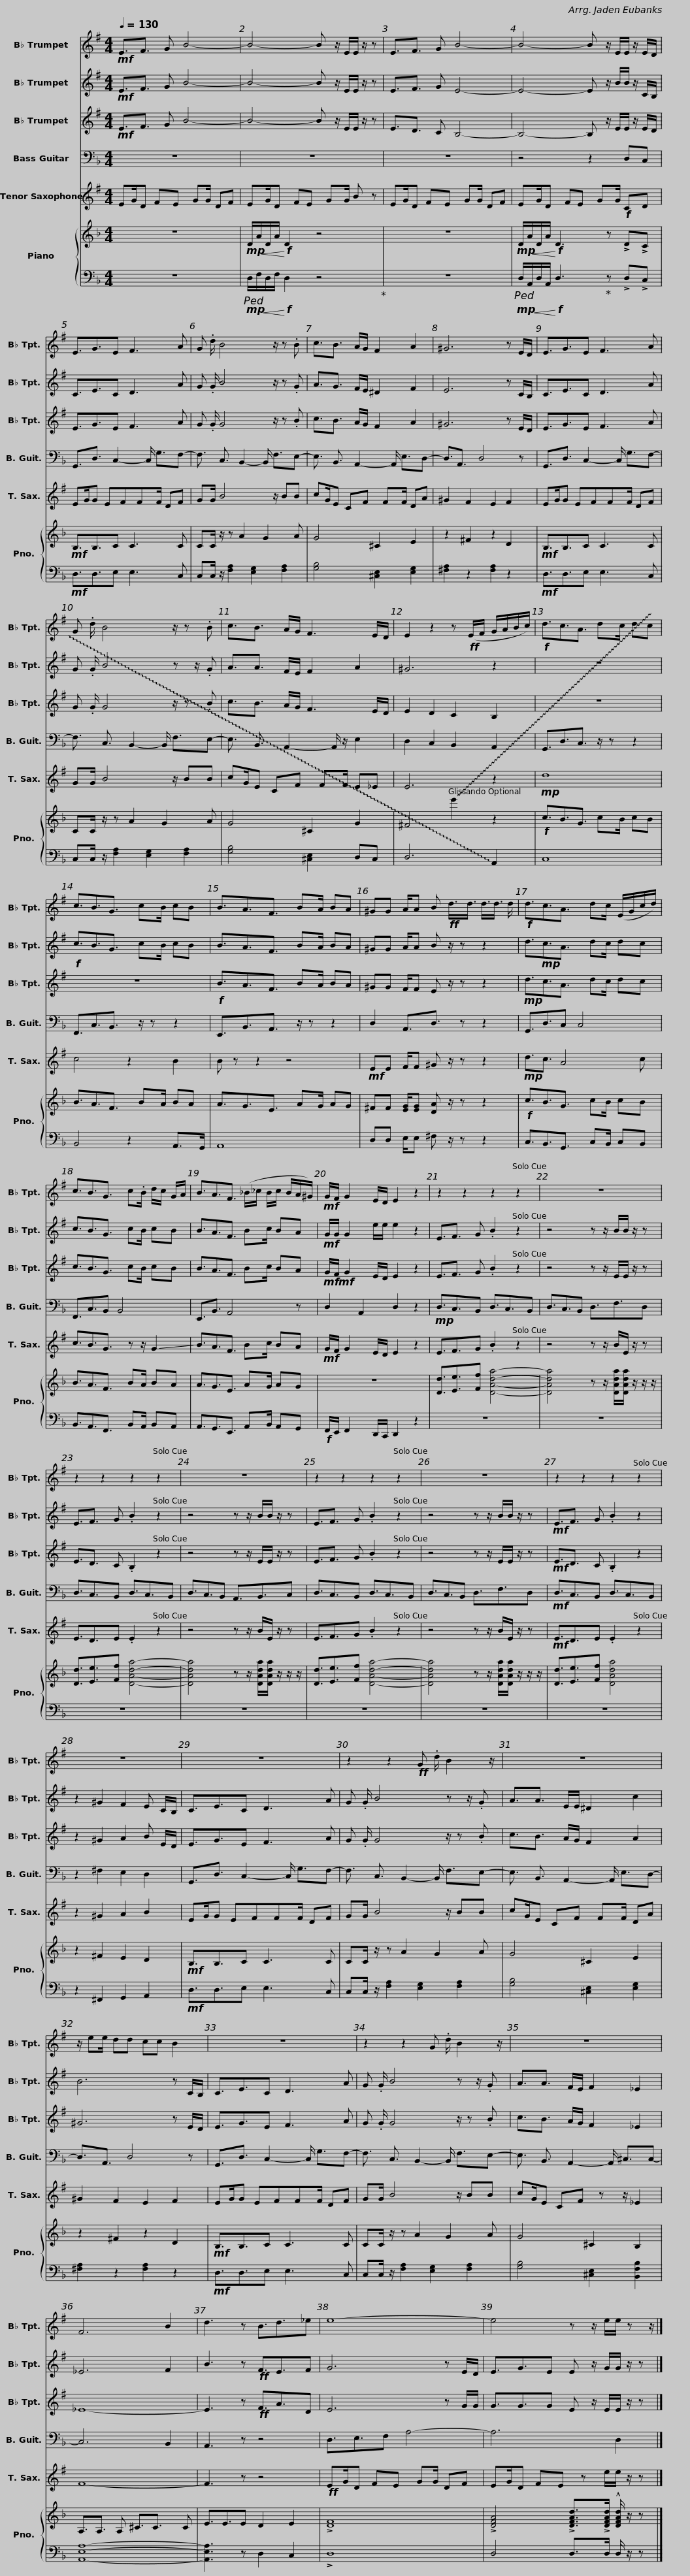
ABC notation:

X:1
%%score 1 2 3 4 5 { 6 | 7 }
L:1/8
Q:1/4=130
M:4/4
I:linebreak $
K:F
V:1 treble transpose=-2
V:2 treble transpose=-2
V:3 treble transpose=-2
V:4 bass transpose=-12
V:5 treble transpose=-14
V:6 treble
V:7 bass
V:1
[K:G]!mf! E3/2F3/2 G B4- | B4- B z/ E/E/ z/ z | E3/2F3/2 G B4- |$ B4- B z/ E/E/ z/ E/D/ | E3/2G3/2E F3 A | %5
 G .d/ B4 z/ z .B |$ c3/2B3/2 A/G/ F2 A2 | ^G6 z E/D/ | E3/2G3/2E F3 A |$ G .d/ B4 z/ z .B | %10
 c3/2B3/2 A/G/ F3 E/D/ | E2 z2 z!ff! (E/F/ G/A/B/c/) |$!f! d3/2c3/2A3/2 dc/ dc | c3/2B3/2G3/2 cB/ cB | B3/2A3/2F3/2 BA/ BA |$ %15
 ^GG A/A B!ff! d3/4d3/4 d3/4d3/4 d/ |!f! d3/2c3/2A3/2 dc/ (E/G/c/d/) | c3/2B3/2G3/2 c.B/ d/c/ G/A/ |$ B3/2A3/2F3/2 (_B/_c/ B/c/ B/A/^G/) |!mf! G/F/ G2 E/D/ E2 z2 | %20
 z2 z2 z2 z2 |$ z8 | z2 z2 z2 z2 | z8 | z2 z2 z2 z2 |$ %25
 z8 | z2 z2 z2 z2 | z8 | z8 |$ z2 z2!ff! G .d/ B2 z/ | %30
 z8 | z/ ee/ dd cc B2 |$ z8 | z2 z2 G .d/ B2 z/ | z8 |$ %35
 F6 B2 | d3 z B3/2d3/2_e | e8- |$ e4 z z/ e/e/ z z/ |] %39
V:2
[K:G]!mf! E3/2F3/2 G B4- | B4- B z/ E/E/ z/ z | E3/2F3/2 G E4- |$ E4- E z/ B/B/ z/ C/B,/ | C3/2E3/2C D3 A | %5
 G .G/ B4 z/ z .G |$ A3/2G3/2 F/E/ ^D2 F2 | E6 z C/B,/ | C3/2E3/2C D3 A |$ G .G/ B4 z z/ .G | %10
 A3/2A3/2 F/E/ F2 A2 | ^G6 z2 |$ z8 |!f! c3/2B3/2G3/2 cB/ cB | B3/2A3/2F3/2 BA/ BA |$ %15
 ^GG A/A B z/ z z2 | d3/2!mp!c3/2A3/2 dc/ dc | c3/2B3/2G3/2 cB/ cB |$ B3/2A3/2F3/2 Bc/ BA |!mf! G/G/ G2 e/e/ e2 z2 | %20
 E3/2F3/2 G .B2 z2 |$ z4 z z/ B/B/ z/ z | E3/2F3/2 G .B2 z2 | z4 z z/ B/B/ z/ z | E3/2F3/2 G .B2 z2 |$ %25
 z4 z z/ B/B/ z/ z |!mf! E3/2F3/2 G .B2 z2 | z2 ^G2 F2 E C/B,/ | C3/2E3/2C D3 A |$ G .G/ B4 z z/ .G | %30
 A3/2A3/2 E/E/ ^D2 c2 | B6 z C/B,/ |$ C3/2E3/2C D3 A | G .G/ B4 z z/ .G | A3/2A3/2 F/E/ F2 _E2 |$ %35
 _E6 F2 | B3 z!ff! F3/2E3/2F | G6 z E/D/ |$ E3/2G3/2E E z/ G/G/ z/ z |] %39
V:3
[K:G]!mf! E3/2F3/2 G B4- | B4- B z/ E/E/ z/ z | E3/2D3/2 C B,4- |$ B,4- B, z/ E/E/ z/ E/D/ | E3/2G3/2E F3 A | %5
 G .G/ G4 z/ z .B |$ c3/2B3/2 A/G/ F2 A2 | ^G6 z E/D/ | E3/2G3/2E F3 A |$ G .G/ G4 z/ z .B | %10
 c3/2B3/2 A/G/ F3 E/D/ | E2 D2 C2 B,2 |$ z8 | z8 |!f! B3/2A3/2F3/2 BA/ BA |$ %15
 ^GG F/F E z/ z z2 |!mp! d3/2c3/2A3/2 dc/ dc | c3/2B3/2G3/2 cB/ cB |$ B3/2A3/2F3/2 Bc/ BA |!mf!!mf! G/F/ G2 E/D/ E2 z2 | %20
 E3/2F3/2 G .B2 z2 |$ z4 z z/ E/E/ z/ z | E3/2D3/2 C .B,2 z2 | z4 z z/ E/E/ z/ z | E3/2F3/2 G .B2 z2 |$ %25
 z4 z z/ E/E/ z/ z |!mf! E3/2D3/2 C .B,2 z2 | z2 ^G2 A2 B E/D/ | E3/2G3/2E F3 A |$ G .G/ G4 z/ z .B | %30
 c3/2B3/2 A/G/ F2 A2 | ^G6 z E/D/ |$ E3/2G3/2E F3 A | G .G/ G4 z/ z .B | c3/2B3/2 A/G/ F2 _E2 |$ %35
 _E8- | E3 z!ff! F3/2A3/2D | E6 z G/G/ |$ G3/2G3/2G E z/ E/E/ z/ z |] %39
V:4
 z8 | z8 | z8 |$ z4 z2 D,C, | G,,3/2D,3/2 C,2- C,/ G,3/2F,- | %5
 F,3/2 C,3/2 B,,2- B,,/ F,3/2E,- |$ E,3/2 B,,3/2 A,,2- A,,/ E,3/2D,- | D,3/2A,,3/2 D,4 z | G,,3/2D,3/2 C,2- C,/ G,3/2F,- |$ F,3/2 C,3/2 B,,2- B,,/ F,3/2E,- | %10
 E,3/2 B,,3/2 A,,2- A,,/ z/ E,2 | D,2 C,2 B,,2 A,,2 |$ G,,3/2D,3/2C,3/2 z/ z z2 | F,,3/2C,3/2B,,3/2 z/ z z2 | E,,3/2B,,3/2A,,3/2 z/ z z2 |$ %15
 D,2 A,,3/2D,3/2 z z2 | G,,3/2D,3/2C, C,4 | F,,3/2C,3/2B,, B,,4 |$ E,,3/2B,,3/2 A,,4 z | D,2 A,,2 D,2 z2 | %20
!mp! D,3/2C,3/2B,, D,3/2C,3/2B,, |$ D,3/2C,3/2B,, D,3/2F,3/2D, | D,3/2C,3/2B,, D,3/2C,3/2B,, | D,3/2C,3/2B,, A,,3/2B,,3/2C, | D,3/2C,3/2B,, D,3/2C,3/2B,, |$ %25
 D,3/2C,3/2B,, D,3/2F,3/2D, |!mf! D,3/2C,3/2B,, D,3/2C,3/2B,, | z2 ^F,2 E,2 D,2 | G,,3/2D,3/2 C,2- C,/ G,3/2F,- |$ F,3/2 C,3/2 B,,2- B,,/ F,3/2E,- | %30
 E,3/2 B,,3/2 A,,2- A,,/ E,3/2D,- | D,3/2A,,3/2 D,4 z |$ G,,3/2D,3/2 C,2- C,/ G,3/2F,- | F,3/2 C,3/2 B,,2- B,,/ F,3/2E,- | E,3/2 B,,3/2 A,,2- A,,/ ^C,3/2C,- |$ %35
 C,6 B,,2 | A,,3 z z4 | D,3/2E,3/2F, A,4- |$ A,6 D,2 |] %39
V:5
[K:G] EG/D FE GG/ DF | EG/D FE GG/ B z | EG/D FE GG/ DF |$ EG/D FE GG/!f! CD | EG/G EFFF/ DF | %5
 GG/ B4 z/ BB |$ cG/E CF FF/ DA | ^G2 F2 E2 F2 | EG/G EFFF/ DF |$ GG/ B4 z/ BB | %10
 cG/E CF FF/ E_E | E6 z2 |$!mp! d8 | c4 z2 B2 | B z z2 z4 |$ %15
!mf! EE F/F ^G z/ z z2 |!mp! d3/2c3/2 A4 c | c3/2B3/2G3/2 z z/ !-(!G2 |$ !-)!B3/2A3/2F3/2 Bc/ BA |!mf! G/F/ G2 E/D/ E2 z2 | %20
 E3/2F3/2G .B2 z2 |$ z4 z z/ B/E/ z/ z | E3/2D3/2E .E2 z2 | z4 z z/ B/E/ z/ z | E3/2F3/2G .B2 z2 |$ %25
 z4 z z/ B/E/ z/ z |!mf! E3/2D3/2E .E2 z2 | z2 ^G2 A2 B2 | EG/G EFFF/ DF |$ GG/ B4 z/ BB | %30
 cG/E CF FF/ DA | ^G2 F2 E2 F2 |$ EG/G EFFF/ DF | GG/ B4 z/ BB | cG/E CF z z/ _E2 |$ %35
 F8- | F3 z z4 |!ff! EG/D FE GG/ DF |$ EG/D FE z e/e/ z/ z |] %39
V:6
 z8 |!mp! D/!<(!A/D/A/!<)!!f! D2 z4 | z8 |$!mp! D/!<(!A/D/A/!<)!!f! D3 z !>!D!>!C |!mf! B,3/2B,3/2C C3 C | %5
 CC/ z/ z A2 G2 A |$ G4 ^C2 E2 | z2 ^F2 z2 D2 |!mf! B,3/2B,3/2C C3 C |$ CC/ z/ z A2 G2 A | %10
 G4 ^C2 G2 | ^F4 !~(!e'2 z2 |$!f! c3/2B3/2G3/2 cB/ cB | B3/2A3/2F3/2 BA/ BA | A3/2G3/2E3/2 AG/ AG |$ %15
 ^FF [EG]/[EG] [DA] z/ z z2 |!f! c3/2B3/2G3/2 cB/ cB | B3/2A3/2F3/2 BA/ BA |$ A3/2G3/2E3/2 AG/ AG | z8 | %20
 [Dd]3/2[Ee]3/2[Ff] [DAda]4- |$ [DAda]4 z z/ [DAda]/[DAda]/ z/ z/ z/ | [Dd]3/2[Ee]3/2[Ff] [DAda]4- | [DAda]4 z z/ [DAda]/[DAda]/ z/ z/ z/ | [Dd]3/2[Ee]3/2[Ff] [DAda]4- |$ %25
 [DAda]4 z z/ [DAda]/[DAda]/ z/ z/ z/ | [Dd]3/2[Ee]3/2[Ff] [DAda]4 | z2 ^F2 E2 D2 |!mf! B,3/2B,3/2C C3 C |$ CC/ z/ z A2 G2 A | %30
 G4 ^C2 E2 | z2 ^F2 z2 D2 |$!mf! B,3/2B,3/2C C3 C | CC/ z/ z A2 G2 A | G4 ^C2 B,2 |$ %35
 A,3/2A,3/2 A, ^C3/2C3/2 C | E3/2E3/2E D2 E2 | !>![DF]8 |$ !>![DFA]4 !>![DFAd]>!>![DFAd] !^![DFAd]/ z/ z |] %39
V:7
 z8 |!mp!!<(!!ped! D,/F,/D,/F,/!<)!!f! D,2 z4!ped-up! | z8 |$!mp!!<(!!ped! D,/A,,/D,/A,,/!<)!!f! D,3!ped-up! z !>!D,!>!C, |!mf! D,3/2D,3/2E, E,3 C, | %5
 C,C,/ z/ [F,A,]2 [E,G,]2 [F,A,]2 |$ [G,B,]4 [^C,E,]2 [E,G,]2 | [^F,A,]2 z2 [F,A,]2 z2 |!mf! D,3/2D,3/2E, E,3 C, |$ C,C,/ z/ [F,A,]2 [E,G,]2 [F,A,]2 | %10
 [G,B,]4 [^C,E,]2 D,C, | D,6 !~)!A,,2 |$ C,8 | B,,4 z2 A,,>G,, | A,,8 |$ %15
 D,D, E,/E, ^F, z/ z z2 | C,3/2B,,3/2G,,3/2 C,B,,/ C,B,, | B,,3/2A,,3/2F,,3/2 B,,A,,/ B,,A,, |$ A,,3/2G,,3/2E,,3/2 A,,B,,/ A,,G,, |!f! F,,/E,,/ F,,2 D,,/C,,/ D,,2 z2 | %20
 z8 |$ z8 | z8 | z8 | z8 |$ %25
 z8 | z8 | z2 ^F,,2 G,,2 A,,2 |!mf! D,3/2D,3/2E, E,3 C, |$ C,C,/ z/ [F,A,]2 [E,G,]2 [F,A,]2 | %30
 [G,B,]4 [^C,E,]2 [E,G,]2 | [^F,A,]2 z2 [F,A,]2 z2 |$!mf! D,3/2D,3/2E, E,3 C, | C,C,/ z/ [F,A,]2 [E,G,]2 [F,A,]2 | [G,B,]4 [^C,E,]2 [B,,F,B,]2 |$ %35
 [A,,E,A,]8- | [A,,E,A,]3 z D,2 C,2 | !>!D,8 |$ D,4 D,>D, D,/ z/ z |] %39
